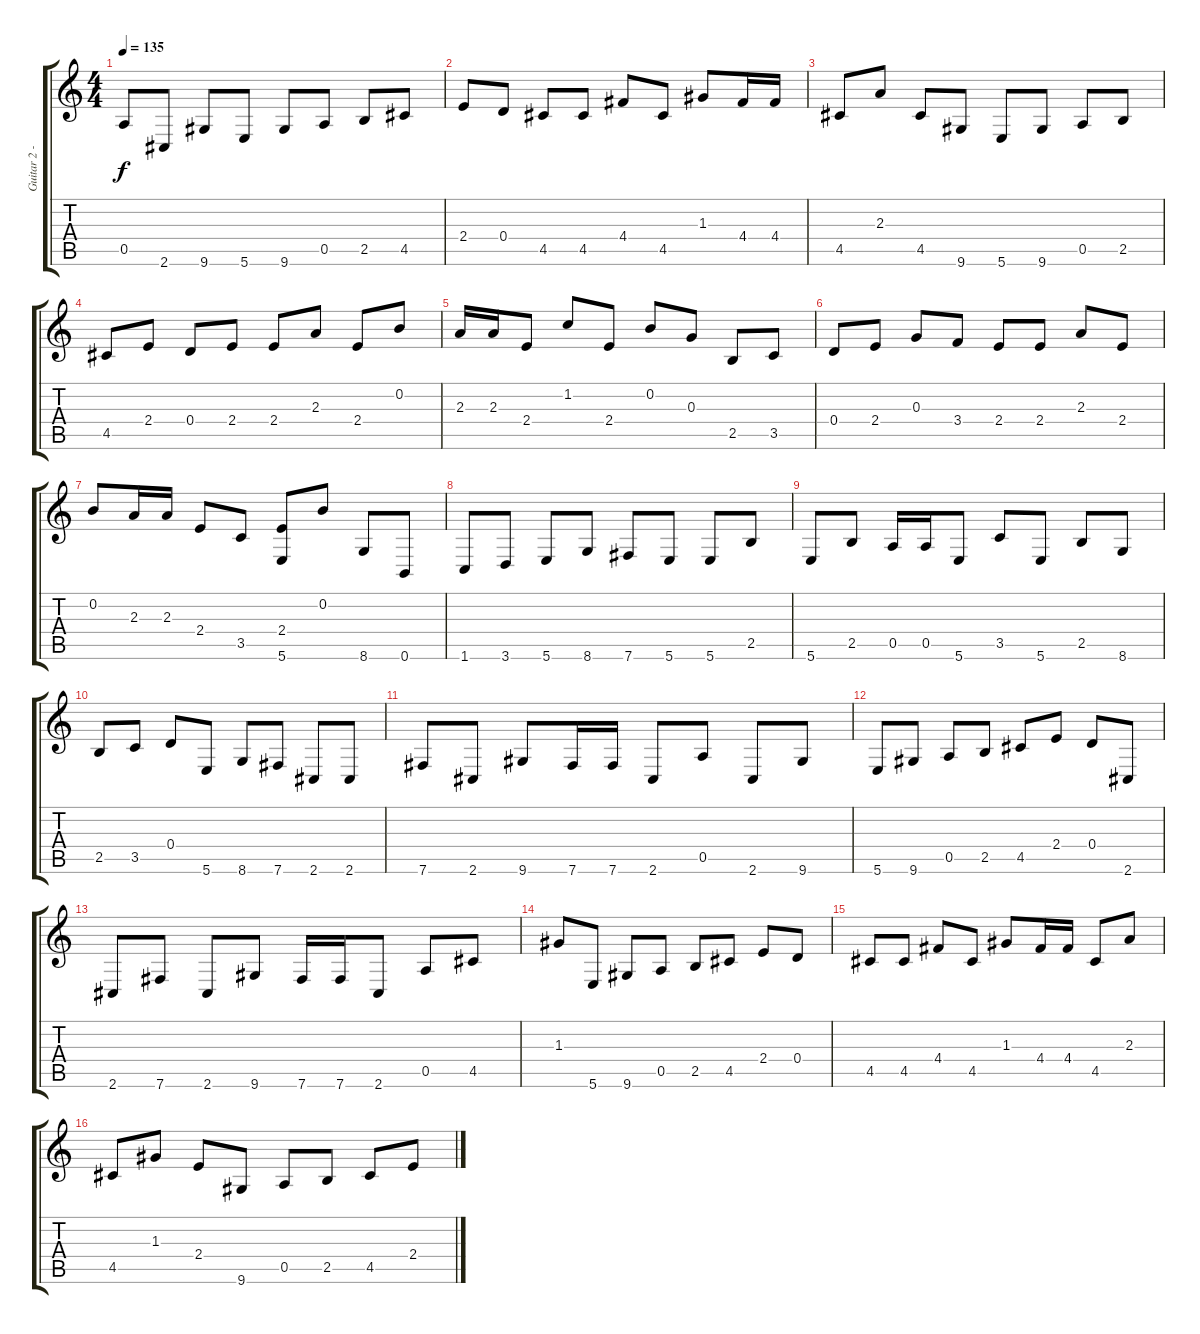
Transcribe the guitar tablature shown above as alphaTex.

\track ("Guitar 2 - Petrucci" "Guitar 2 -") {instrument distortionguitar}
\staff {score tabs}
\tuning (E4 B3 G3 D3 A2 B1) {hide}
\ts (4 4)
\tempo 135
\clef g2
\ks c
0.5.8{dy f} 2.6.8 9.6.8 5.6.8 9.6.8 0.5.8 2.5.8 4.5.8 |
2.4.8 0.4.8 4.5.8 4.5.8 4.4.8 4.5.8 1.3.8 4.4.16 4.4.16 |
4.5.8 2.3.8 4.5.8 9.6.8 5.6.8 9.6.8 0.5.8 2.5.8 |
4.5.8 2.4.8 0.4.8 2.4.8 2.4.8 2.3.8 2.4.8 0.2.8 |
2.3.16 2.3.16 2.4.8 1.2.8 2.4.8 0.2.8 0.3.8 2.5.8 3.5.8 |
0.4.8 2.4.8 0.3.8 3.4.8 2.4.8 2.4.8 2.3.8 2.4.8 |
0.2.8 2.3.16 2.3.16 2.4.8 3.5.8 (2.4 5.6).8 0.2.8 8.6.8 0.6.8 |
1.6.8 3.6.8 5.6.8 8.6.8 7.6.8 5.6.8 5.6.8 2.5.8 |
5.6.8 2.5.8 0.5.16 0.5.16 5.6.8 3.5.8 5.6.8 2.5.8 8.6.8 |
2.5.8 3.5.8 0.4.8 5.6.8 8.6.8 7.6.8 2.6.8 2.6.8 |
7.6.8 2.6.8 9.6.8 7.6.16 7.6.16 2.6.8 0.5.8 2.6.8 9.6.8 |
5.6.8 9.6.8 0.5.8 2.5.8 4.5.8 2.4.8 0.4.8 2.6.8 |
2.6.8 7.6.8 2.6.8 9.6.8 7.6.16 7.6.16 2.6.8 0.5.8 4.5.8 |
1.3.8 5.6.8 9.6.8 0.5.8 2.5.8 4.5.8 2.4.8 0.4.8 |
4.5.8 4.5.8 4.4.8 4.5.8 1.3.8 4.4.16 4.4.16 4.5.8 2.3.8 |
4.5.8 1.3.8 2.4.8 9.6.8 0.5.8 2.5.8 4.5.8 2.4.8
